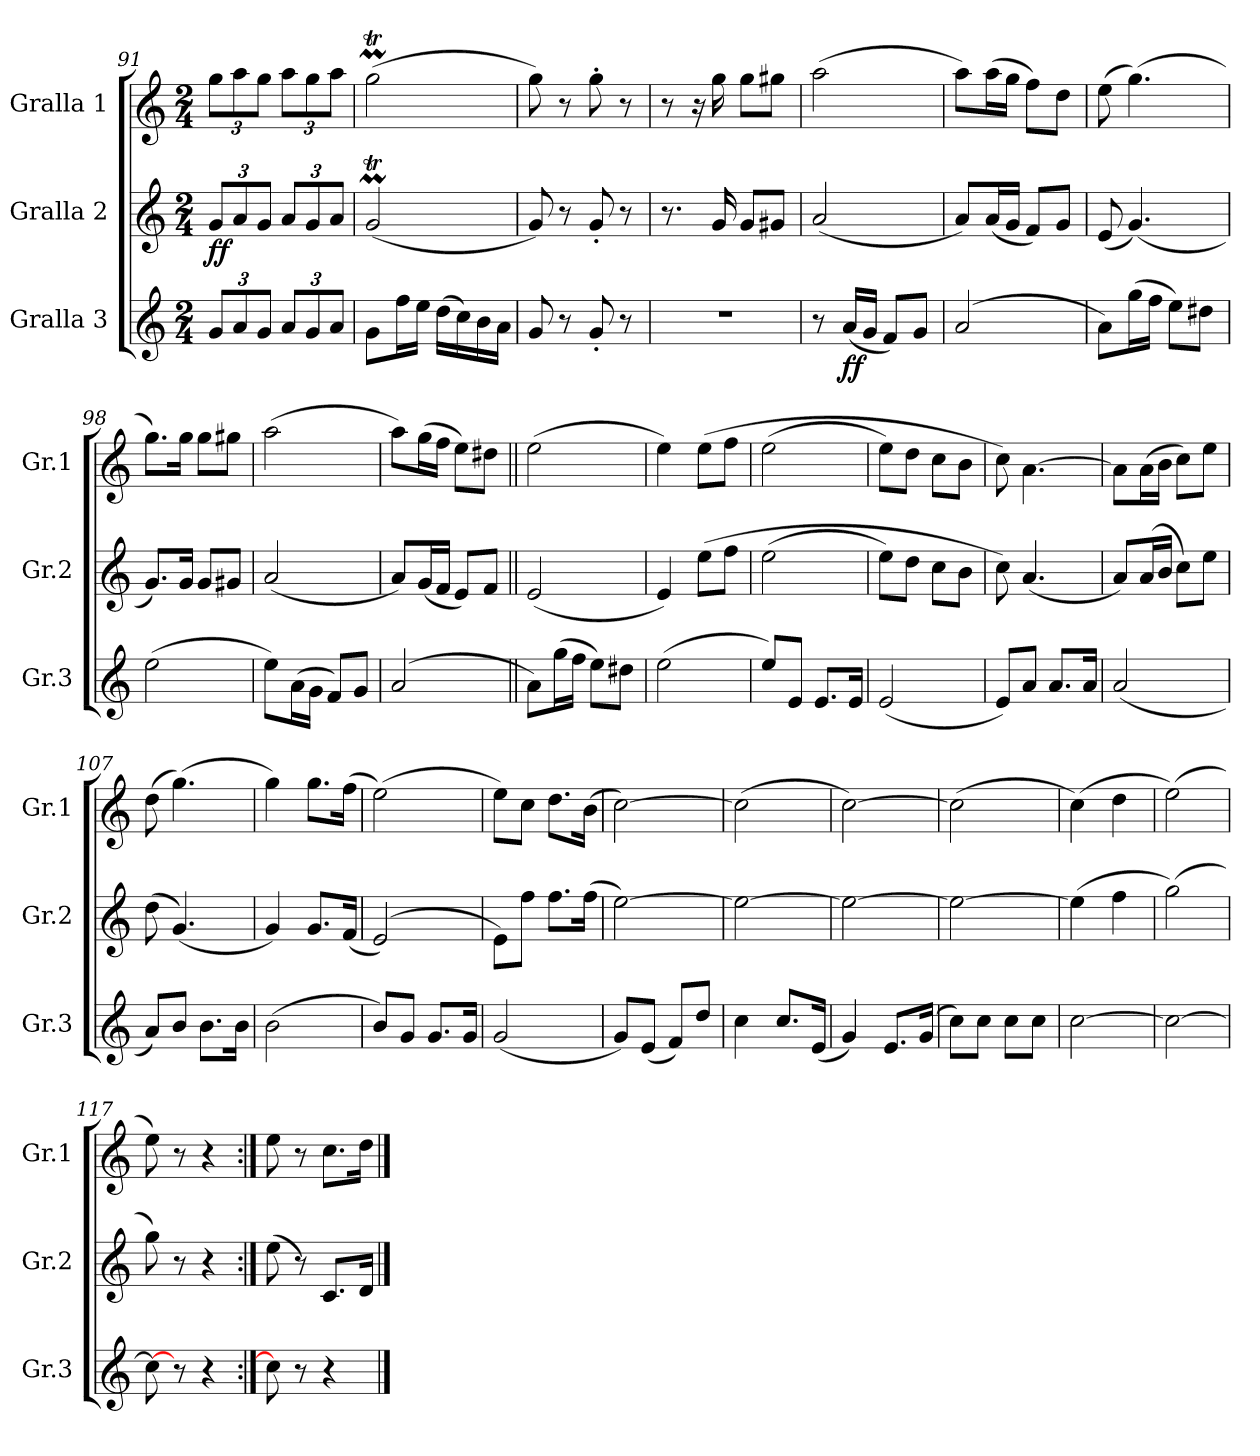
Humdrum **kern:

**kern	**dynam	**kern	**dynam	**kern
*part3	*part3	*part2	*part2	*part1
*staff3	*staff3	*staff2	*staff2	*staff1
*I"Gralla 3	*	*I"Gralla 2	*	*I"Gralla 1
*I'Gr.3	*	*I'Gr.2	*	*I'Gr.1
*clefG2	*	*clefG2	*	*clefG2
*k[]	*	*k[]	*	*k[]
*M2/4	*	*M2/4	*	*M2/4
*Xbrackettup	*	*Xbrackettup	*	*Xbrackettup
=91	=91	=91	=91	=91
!	!	!	!LO:DY:b	!
12g/L	.	12g/L	ff	12gg\L
12a/	.	12a/	.	12aa\
12g/J	.	12g/J	.	12gg\J
12a/L	.	12a/L	.	12aa\L
12g/	.	12g/	.	12gg\
12a/J	.	12a/J	.	12aa\J
=92	=92	=92	=92	=92
8g\L	.	(<2gTM/	.	(>2ggTM\
16ff\L	.	.	.	.
16ee\JJ	.	.	.	.
(>16dd\LL	.	.	.	.
16cc\)	.	.	.	.
16b\	.	.	.	.
16a\JJ	.	.	.	.
=93	=93	=93	=93	=93
8g/	.	8g/)	.	8gg\)
8r	.	8r	.	8r
8g'/	.	8g'/	.	8gg'\
8r	.	8r	.	8r
!!LO:LB:g=z
=94	=94	=94	=94	=94
2r	.	8.r	.	8r
.	.	.	.	16r
.	.	16g/	.	16gg\
.	.	8g/L	.	8gg\L
.	.	8g#X/J	.	8gg#X\J
=95	=95	=95	=95	=95
8r	.	(<2a/	.	(>2aa\
!	!LO:DY:b	!	!	!
(<16a/LL	ff	.	.	.
16g/JJ	.	.	.	.
8f/L)	.	.	.	.
8g/J	.	.	.	.
=96	=96	=96	=96	=96
(<2a/	.	8a/L)	.	8aa\L)
.	.	(<16a/L	.	(>16aa\L
.	.	16g/JJ	.	16gg\JJ
.	.	8f/L)	.	8ff\L)
.	.	8g/J	.	8dd\J
=97	=97	=97	=97	=97
8a\L)	.	(<8e/	.	(>8ee\
(>16gg\L	.	(<4.g/)	.	(>4.gg\)
16ff\JJ	.	.	.	.
8ee\L)	.	.	.	.
8dd#X\J	.	.	.	.
=98	=98	=98	=98	=98
(>2ee\	.	8.g/L)	.	8.gg\L)
.	.	16g/Jk	.	16gg\Jk
.	.	8g/L	.	8gg\L
.	.	8g#X/J	.	8gg#X\J
=99	=99	=99	=99	=99
8ee\L)	.	(<2a/	.	(>2aa\
(>16a\L	.	.	.	.
16g\JJ	.	.	.	.
8f/L)	.	.	.	.
8g/J	.	.	.	.
=100	=100	=100	=100	=100
(<2a/	.	8a/L)	.	8aa\L)
.	.	(<16g/L	.	(>16gg\L
.	.	16f/JJ	.	16ff\JJ
.	.	8e/L)	.	8ee\L)
.	.	8f/J	.	8dd#X\J
=101||	=101||	=101||	=101||	=101||
8a\L)	.	(<2e/	.	(>2ee\
(>16gg\L	.	.	.	.
16ff\JJ	.	.	.	.
8ee\L)	.	.	.	.
8dd#X\J	.	.	.	.
=102	=102	=102	=102	=102
(>2ee\	.	4e/)	.	4ee\)
.	.	(>8ee\L	.	(>8ee\L
.	.	8ff\J	.	8ff\J
=103	=103	=103	=103	=103
8ee/L)	.	(>2ee\	.	(>2ee\
8e/J	.	.	.	.
8.e/L	.	.	.	.
16e/Jk	.	.	.	.
!!LO:LB:g=z
=104	=104	=104	=104	=104
(<2e/	.	8ee\L)	.	8ee\L)
.	.	8dd\J	.	8dd\J
.	.	8cc\L	.	8cc\L
.	.	8b\J	.	8b\J
=105	=105	=105	=105	=105
8e/L)	.	8cc\)	.	8cc\)
8a/J	.	(<4.a/	.	[4.a\
8.a/L	.	.	.	.
16a/Jk	.	.	.	.
=106	=106	=106	=106	=106
(<2a/	.	8a/L)	.	8a\L]
.	.	(>16a/L	.	(>16a\L
.	.	16b/JJ	.	16b\JJ
.	.	8cc\L)	.	8cc\L)
.	.	8ee\J	.	8ee\J
=107	=107	=107	=107	=107
8a/L)	.	(>8dd\	.	(>8dd\
8b/J	.	(<4.g/)	.	(>4.gg\)
8.b\L	.	.	.	.
16b\Jk	.	.	.	.
=108	=108	=108	=108	=108
(>2b\	.	4g/)	.	4gg\)
.	.	8.g/L	.	8.gg\L
.	.	(<16f/Jk	.	(>16ff\Jk
=109	=109	=109	=109	=109
8b/L)	.	(<2e/)	.	(>2ee\)
8g/J	.	.	.	.
8.g/L	.	.	.	.
16g/Jk	.	.	.	.
=110	=110	=110	=110	=110
(<2g/	.	8e\L)	.	8ee\L)
.	.	8ff\J	.	8cc\J
.	.	8.ff\L	.	8.dd\L
.	.	(>16ff\Jk	.	(>16b\Jk
=111	=111	=111	=111	=111
8g/L)	.	[2ee\)	.	[2cc\)
(<8e/J	.	.	.	.
8f/L)	.	.	.	.
8dd/J	.	.	.	.
=112	=112	=112	=112	=112
4cc\	.	2ee\_	.	(>2cc\]
8.cc/L	.	.	.	.
(<16e/Jk	.	.	.	.
=113	=113	=113	=113	=113
4g/)	.	2ee\_	.	[2cc\)
8.e/L	.	.	.	.
(<16g/Jk	.	.	.	.
=114	=114	=114	=114	=114
8cc\L)	.	2ee\_	.	(>2cc\]
8cc\J	.	.	.	.
8cc\L	.	.	.	.
8cc\J	.	.	.	.
=115	=115	=115	=115	=115
[2cc\	.	(>4ee\]	.	(>4cc\)
.	.	4ff\	.	4dd\
=116	=116	=116	=116	=116
2cc\_	.	(>2gg\)	.	(>2ee\)
=117	=117	=117	=117	=117
8cc\_	.	8gg\)	.	8ee\)
8r	.	8r	.	8r
4r	.	4r	.	4r
!!LO:LB:g=z
=118:|!	=118:|!	=118:|!	=118:|!	=118:|!
8cc\]	.	(>8ee\	.	8ee\
8r	.	8r)	.	8r
4r	.	8.c/L	.	8.cc\L
.	.	16d/Jk	.	16dd\Jk
==	==	==	==	==
*-	*-	*-	*-	*-
